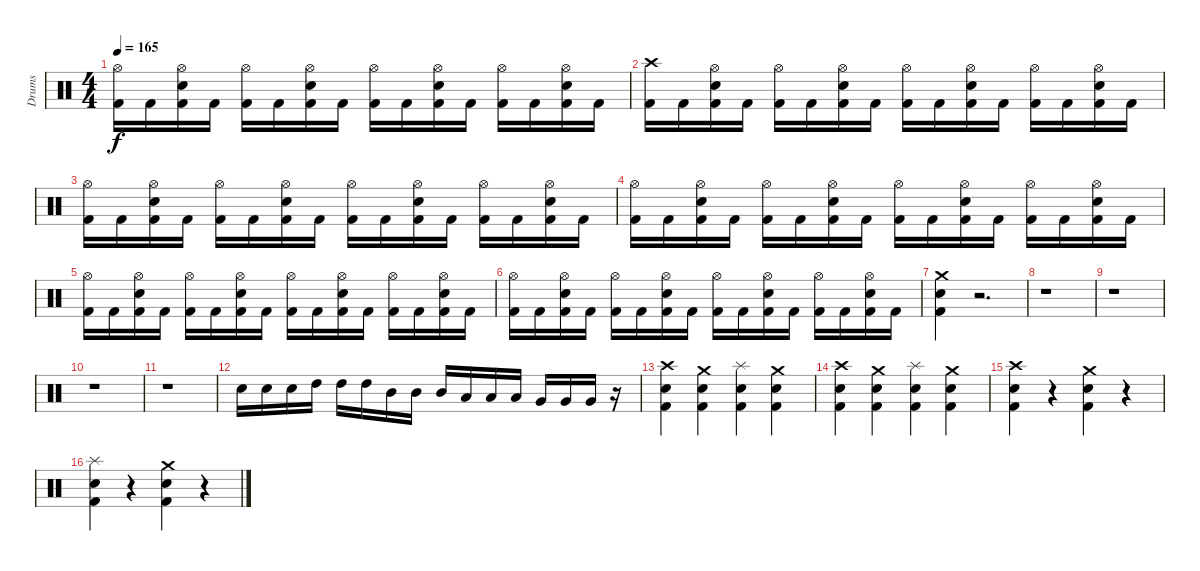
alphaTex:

\track ("Drums" "Drums") {instrument percussion}
\staff {score}
\articulation defaults
\ts (4 4)
\tempo 165
\clef neutral
\ks c
("Kick (hit) 2" "Hi-Hat (open)").16{dy f} "Kick (hit) 2".16 ("Electric Snare (hit)" "Hi-Hat (open)" "Kick (hit) 2").16 "Kick (hit) 2".16 ("Kick (hit) 2" "Hi-Hat (open)").16 "Kick (hit) 2".16 ("Electric Snare (hit)" "Hi-Hat (open)" "Kick (hit) 2").16 "Kick (hit) 2".16 ("Kick (hit) 2" "Hi-Hat (open)").16 "Kick (hit) 2".16 ("Electric Snare (hit)" "Hi-Hat (open)" "Kick (hit) 2").16 "Kick (hit) 2".16 ("Kick (hit) 2" "Hi-Hat (open)").16 "Kick (hit) 2".16 ("Electric Snare (hit)" "Hi-Hat (open)" "Kick (hit) 2").16 "Kick (hit) 2".16 |
("Kick (hit) 2" "Crash high (hit)").16 "Kick (hit) 2".16 ("Electric Snare (hit)" "Hi-Hat (open)" "Kick (hit) 2").16 "Kick (hit) 2".16 ("Kick (hit) 2" "Hi-Hat (open)").16 "Kick (hit) 2".16 ("Electric Snare (hit)" "Hi-Hat (open)" "Kick (hit) 2").16 "Kick (hit) 2".16 ("Kick (hit) 2" "Hi-Hat (open)").16 "Kick (hit) 2".16 ("Electric Snare (hit)" "Hi-Hat (open)" "Kick (hit) 2").16 "Kick (hit) 2".16 ("Kick (hit) 2" "Hi-Hat (open)").16 "Kick (hit) 2".16 ("Electric Snare (hit)" "Hi-Hat (open)" "Kick (hit) 2").16 "Kick (hit) 2".16 |
("Kick (hit) 2" "Hi-Hat (open)").16 "Kick (hit) 2".16 ("Electric Snare (hit)" "Hi-Hat (open)" "Kick (hit) 2").16 "Kick (hit) 2".16 ("Kick (hit) 2" "Hi-Hat (open)").16 "Kick (hit) 2".16 ("Electric Snare (hit)" "Hi-Hat (open)" "Kick (hit) 2").16 "Kick (hit) 2".16 ("Kick (hit) 2" "Hi-Hat (open)").16 "Kick (hit) 2".16 ("Electric Snare (hit)" "Hi-Hat (open)" "Kick (hit) 2").16 "Kick (hit) 2".16 ("Kick (hit) 2" "Hi-Hat (open)").16 "Kick (hit) 2".16 ("Electric Snare (hit)" "Hi-Hat (open)" "Kick (hit) 2").16 "Kick (hit) 2".16 |
("Kick (hit) 2" "Hi-Hat (open)").16 "Kick (hit) 2".16 ("Electric Snare (hit)" "Hi-Hat (open)" "Kick (hit) 2").16 "Kick (hit) 2".16 ("Kick (hit) 2" "Hi-Hat (open)").16 "Kick (hit) 2".16 ("Electric Snare (hit)" "Hi-Hat (open)" "Kick (hit) 2").16 "Kick (hit) 2".16 ("Kick (hit) 2" "Hi-Hat (open)").16 "Kick (hit) 2".16 ("Electric Snare (hit)" "Hi-Hat (open)" "Kick (hit) 2").16 "Kick (hit) 2".16 ("Kick (hit) 2" "Hi-Hat (open)").16 "Kick (hit) 2".16 ("Electric Snare (hit)" "Hi-Hat (open)" "Kick (hit) 2").16 "Kick (hit) 2".16 |
("Kick (hit) 2" "Hi-Hat (open)").16 "Kick (hit) 2".16 ("Electric Snare (hit)" "Hi-Hat (open)" "Kick (hit) 2").16 "Kick (hit) 2".16 ("Kick (hit) 2" "Hi-Hat (open)").16 "Kick (hit) 2".16 ("Electric Snare (hit)" "Hi-Hat (open)" "Kick (hit) 2").16 "Kick (hit) 2".16 ("Kick (hit) 2" "Hi-Hat (open)").16 "Kick (hit) 2".16 ("Electric Snare (hit)" "Hi-Hat (open)" "Kick (hit) 2").16 "Kick (hit) 2".16 ("Kick (hit) 2" "Hi-Hat (open)").16 "Kick (hit) 2".16 ("Electric Snare (hit)" "Hi-Hat (open)" "Kick (hit) 2").16 "Kick (hit) 2".16 |
("Kick (hit) 2" "Hi-Hat (open)").16 "Kick (hit) 2".16 ("Electric Snare (hit)" "Hi-Hat (open)" "Kick (hit) 2").16 "Kick (hit) 2".16 ("Kick (hit) 2" "Hi-Hat (open)").16 "Kick (hit) 2".16 ("Electric Snare (hit)" "Hi-Hat (open)" "Kick (hit) 2").16 "Kick (hit) 2".16 ("Kick (hit) 2" "Hi-Hat (open)").16 "Kick (hit) 2".16 ("Electric Snare (hit)" "Hi-Hat (open)" "Kick (hit) 2").16 "Kick (hit) 2".16 ("Kick (hit) 2" "Hi-Hat (open)").16 "Kick (hit) 2".16 ("Electric Snare (hit)" "Hi-Hat (open)" "Kick (hit) 2").16 "Kick (hit) 2".16 |
("Crash medium (hit)" "Electric Snare (hit)" "Kick (hit) 2").4 r.2{d} |
r.1 |
r.1 |
r.1 |
r.1 |
"Electric Snare (hit)".16 "Electric Snare (hit)".16 "Electric Snare (hit)".16 "High Tom (hit)".16 "High Tom (hit)".16 "High Tom (hit)".16 "Mid Tom (hit)".16 "Mid Tom (hit)".16 "Mid Tom (hit)".16 "Low Tom (hit)".16 "Low Tom (hit)".16 "Low Tom (hit)".16 "Very Low Tom (hit)".16 "Very Low Tom (hit)".16 "Very Low Tom (hit)".16 r.16 |
("Crash high (hit)" "Electric Snare (hit)" "Kick (hit) 2").4 ("Electric Snare (hit)" "Kick (hit) 2" "Crash medium (hit)").4 ("Kick (hit) 2" "Electric Snare (hit)" "Splash (hit)").4 ("Electric Snare (hit)" "Kick (hit) 2" "Crash medium (hit)").4 |
("Crash high (hit)" "Electric Snare (hit)" "Kick (hit) 2").4 ("Electric Snare (hit)" "Kick (hit) 2" "Crash medium (hit)").4 ("Kick (hit) 2" "Electric Snare (hit)" "Splash (hit)").4 ("Electric Snare (hit)" "Kick (hit) 2" "Crash medium (hit)").4 |
("Crash high (hit)" "Electric Snare (hit)" "Kick (hit) 2").4 r.4 ("Crash medium (hit)" "Electric Snare (hit)" "Kick (hit) 2").4 r.4 |
("Splash (hit)" "Electric Snare (hit)" "Kick (hit) 2").4 r.4 ("Crash medium (hit)" "Electric Snare (hit)" "Kick (hit) 2").4 r.4
